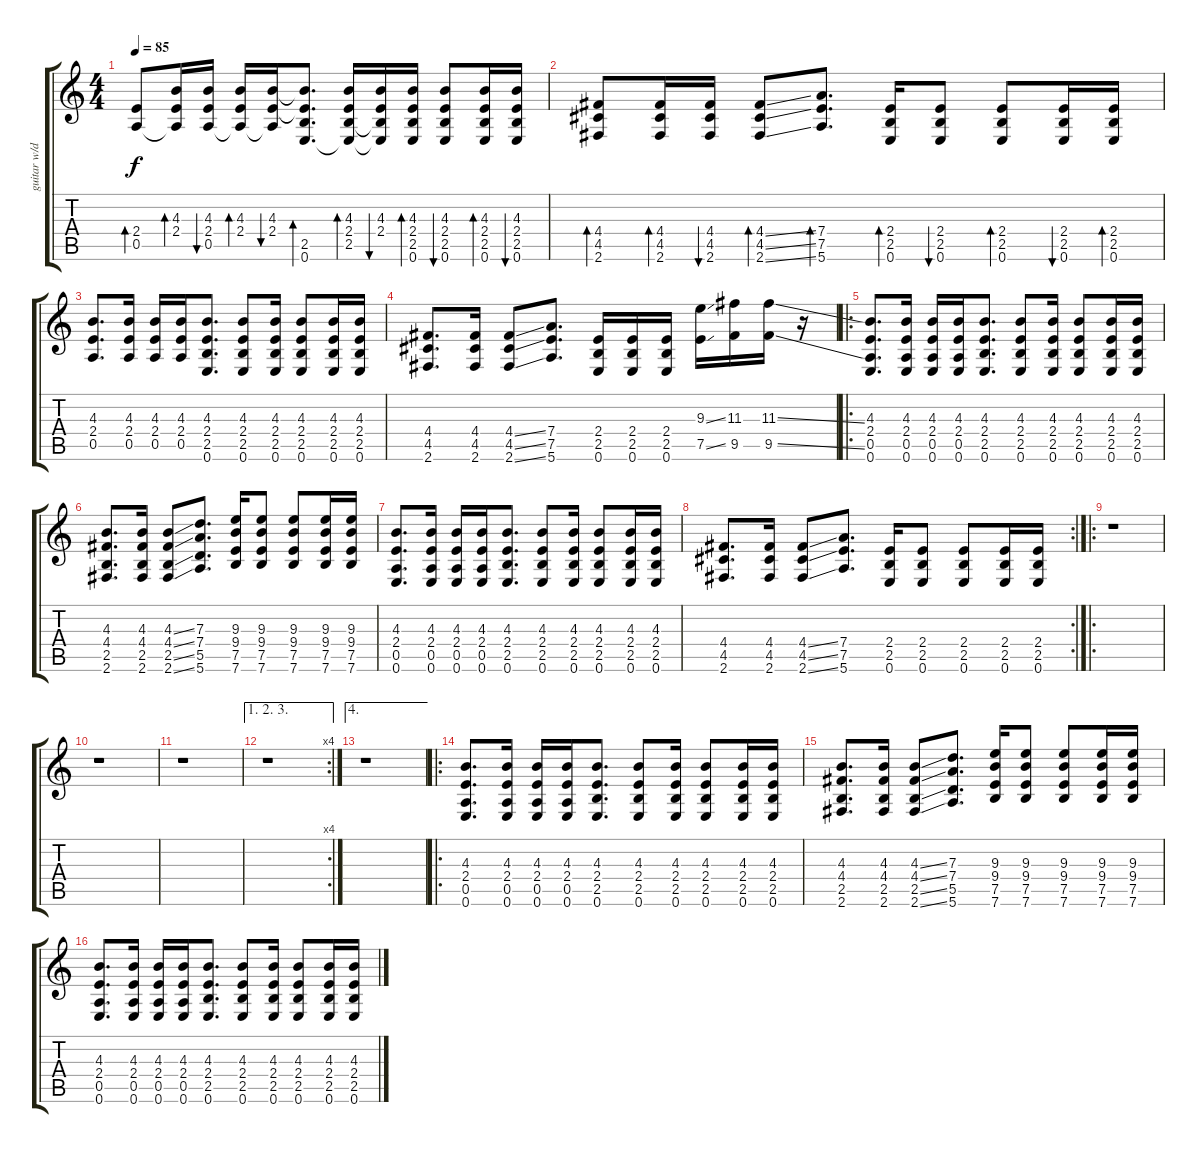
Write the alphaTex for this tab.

\track ("guitar w/dist" "guitar w/d") {instrument distortionguitar}
\staff {score tabs}
\tuning (E4 B3 G3 D3 A2 E2) {hide}
\ts (4 4)
\tempo 85
\clef g2
\ks c
(2.4 0.5).8{bd 30 dy f instrument electricguitarclean} (4.3 2.4 0.5{t}).16{bd 30} (4.3 2.4 0.5).16{bu 30} (4.3 2.4 0.5{t}).16{bd 30} (4.3 2.4 0.5{t}).16{bu 240} (4.3{t} 2.4{t} 2.5 0.6).8{d bd 30} (4.3 2.4 2.5 0.6{t}).16{bd 30} (4.3 2.4 2.5{t} 0.6{t}).16{bu 30} (4.3 2.4 2.5 0.6).16{bd 30} (4.3 2.4 2.5 0.6).8{bu 30} (4.3 2.4 2.5 0.6).16{bd 30} (4.3 2.4 2.5 0.6).16{bu 30} |
(4.4 4.5 2.6).8{bd 30} (4.4 4.5 2.6).16{bd 30} (4.4 4.5 2.6).16{bu 30} (4.4{ss} 4.5{ss} 2.6{ss}).8{bd 30} (7.4 7.5 5.6).8{d bd 30} (2.4 2.5 0.6).16{bd 30} (2.4 2.5 0.6).8{bu 30} (2.4 2.5 0.6).8{bd 30} (2.4 2.5 0.6).16{bu 30} (2.4 2.5 0.6).16{bd 30} |
(4.3 2.4 0.5).8{d} (4.3 2.4 0.5).16 (4.3 2.4 0.5).16 (4.3 2.4 0.5).16 (4.3 2.4 2.5 0.6).8{d} (4.3 2.4 2.5 0.6).8 (4.3 2.4 2.5 0.6).16 (4.3 2.4 2.5 0.6).8 (4.3 2.4 2.5 0.6).16 (4.3 2.4 2.5 0.6).16 |
(4.4 4.5 2.6).8{d} (4.4 4.5 2.6).16 (4.4{ss} 4.5{ss} 2.6{ss}).8 (7.4 7.5 5.6).8{d} (2.4 2.5 0.6).16 (2.4 2.5 0.6).16 (2.4 2.5 0.6).16 (9.3{ss} 7.5{ss}).16 (11.3 9.5).16 (11.3{ss} 9.5{ss}).16 r.16 |
\ro
(4.3 2.4 0.5 0.6).8{d instrument distortionguitar} (4.3 2.4 0.5 0.6).16 (4.3 2.4 0.5 0.6).16 (4.3 2.4 0.5 0.6).16 (4.3 2.4 2.5 0.6).8{d} (4.3 2.4 2.5 0.6).8 (4.3 2.4 2.5 0.6).16 (4.3 2.4 2.5 0.6).8 (4.3 2.4 2.5 0.6).16 (4.3 2.4 2.5 0.6).16 |
(4.3 4.4 2.5 2.6).8{d} (4.3 4.4 2.5 2.6).16 (4.3{ss} 4.4{ss} 2.5{ss} 2.6{ss}).8 (7.3 7.4 5.5 5.6).8{d} (9.3 9.4 7.5 7.6).16 (9.3 9.4 7.5 7.6).8 (9.3 9.4 7.5 7.6).8 (9.3 9.4 7.5 7.6).16 (9.3 9.4 7.5 7.6).16 |
(4.3 2.4 0.5 0.6).8{d} (4.3 2.4 0.5 0.6).16 (4.3 2.4 0.5 0.6).16 (4.3 2.4 0.5 0.6).16 (4.3 2.4 2.5 0.6).8{d} (4.3 2.4 2.5 0.6).8 (4.3 2.4 2.5 0.6).16 (4.3 2.4 2.5 0.6).8 (4.3 2.4 2.5 0.6).16 (4.3 2.4 2.5 0.6).16 |
\rc 2
(4.4 4.5 2.6).8{d} (4.4 4.5 2.6).16 (4.4{ss} 4.5{ss} 2.6{ss}).8 (7.4 7.5 5.6).8{d} (2.4 2.5 0.6).16 (2.4 2.5 0.6).8 (2.4 2.5 0.6).8 (2.4 2.5 0.6).16 (2.4 2.5 0.6).16 |
\ro
r.1 |
r.1 |
r.1 |
\ae (1 2 3)
\rc 4
r.1 |
\ae 4
r.1 |
\ro
(4.3 2.4 0.5 0.6).8{d} (4.3 2.4 0.5 0.6).16 (4.3 2.4 0.5 0.6).16 (4.3 2.4 0.5 0.6).16 (4.3 2.4 2.5 0.6).8{d} (4.3 2.4 2.5 0.6).8 (4.3 2.4 2.5 0.6).16 (4.3 2.4 2.5 0.6).8 (4.3 2.4 2.5 0.6).16 (4.3 2.4 2.5 0.6).16 |
(4.3 4.4 2.5 2.6).8{d} (4.3 4.4 2.5 2.6).16 (4.3{ss} 4.4{ss} 2.5{ss} 2.6{ss}).8 (7.3 7.4 5.5 5.6).8{d} (9.3 9.4 7.5 7.6).16 (9.3 9.4 7.5 7.6).8 (9.3 9.4 7.5 7.6).8 (9.3 9.4 7.5 7.6).16 (9.3 9.4 7.5 7.6).16 |
(4.3 2.4 0.5 0.6).8{d} (4.3 2.4 0.5 0.6).16 (4.3 2.4 0.5 0.6).16 (4.3 2.4 0.5 0.6).16 (4.3 2.4 2.5 0.6).8{d} (4.3 2.4 2.5 0.6).8 (4.3 2.4 2.5 0.6).16 (4.3 2.4 2.5 0.6).8 (4.3 2.4 2.5 0.6).16 (4.3 2.4 2.5 0.6).16
